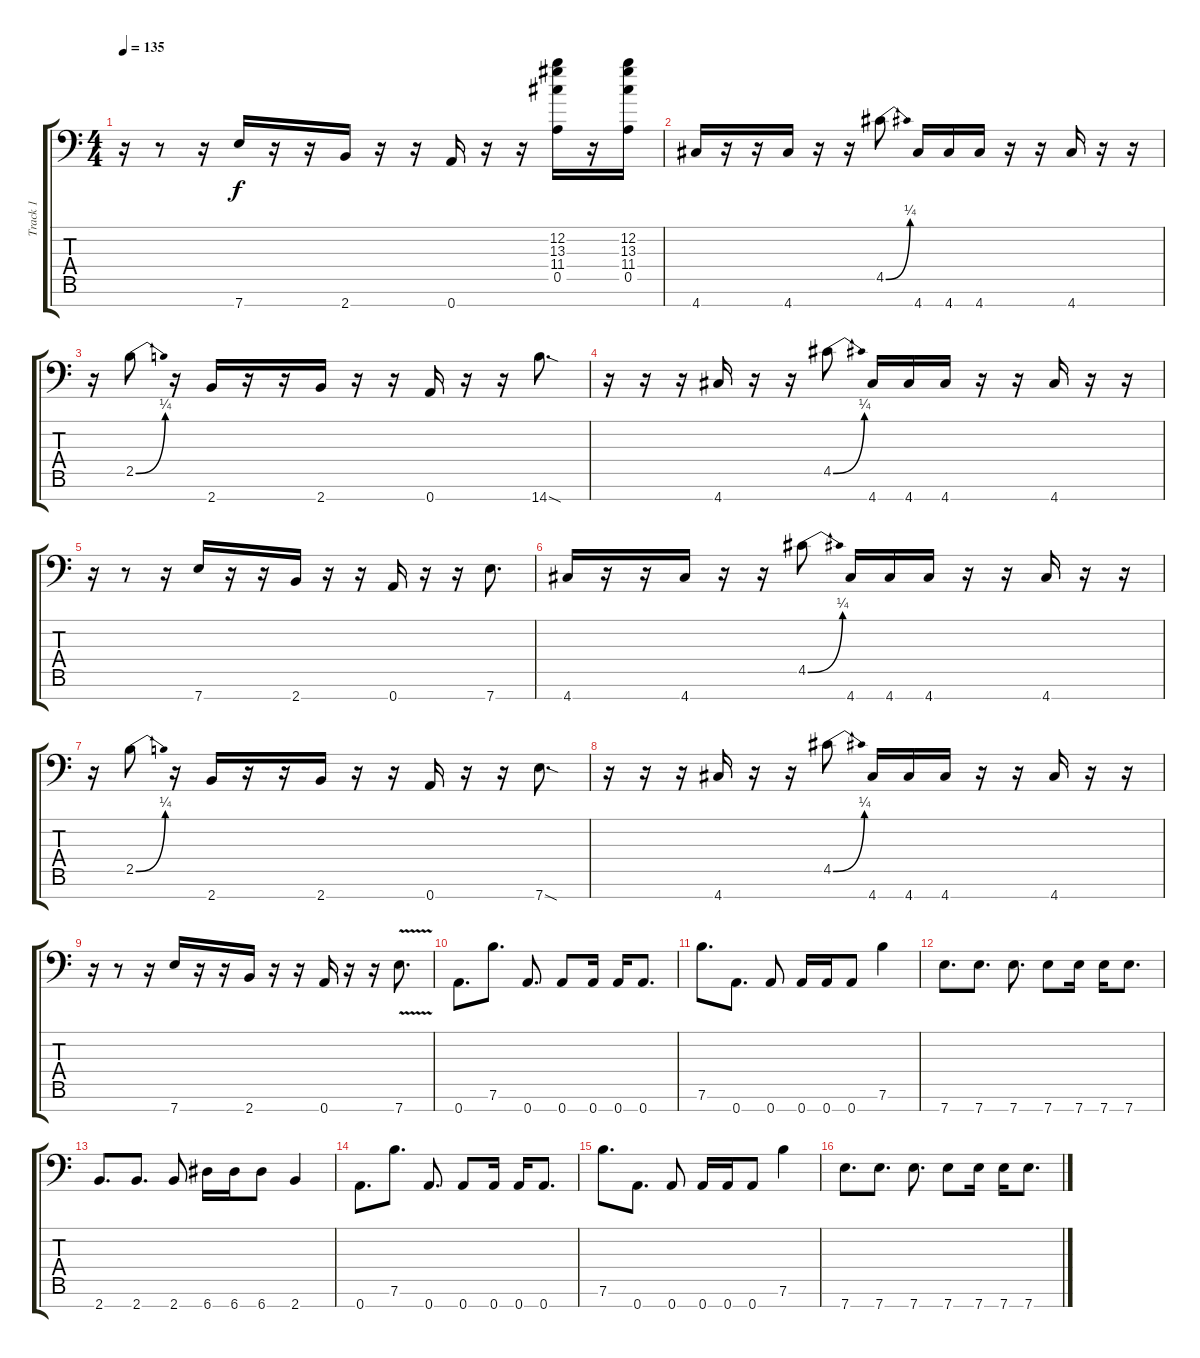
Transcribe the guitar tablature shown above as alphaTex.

\track ("Track 1" "Track 1") {instrument distortionguitar}
\staff {score tabs}
\tuning (E4 B3 G3 D3 A2 E2 A1) {hide}
\ts (4 4)
\tempo 135
\clef f4
\ks c
r.16{dy f} r.8 r.16 7.7.16 r.16 r.16 2.7.16 r.16 r.16 0.7.16 r.16 r.16 (12.2 13.3 11.4 0.5).16 r.16 (12.2 13.3 11.4 0.5).16 |
4.7.16 r.16 r.16 4.7.16 r.16 r.16 4.5{be (bend 0 0 60 1)}.8 4.7.16 4.7.16 4.7.16 r.16 r.16 4.7.16 r.16 r.16 |
r.16 2.5{be (bend 0 0 60 1)}.8 r.16 2.7.16 r.16 r.16 2.7.16 r.16 r.16 0.7.16 r.16 r.16 14.7{sod}.8{d} |
r.16 r.16 r.16 4.7.16 r.16 r.16 4.5{be (bend 0 0 60 1)}.8 4.7.16 4.7.16 4.7.16 r.16 r.16 4.7.16 r.16 r.16 |
r.16 r.8 r.16 7.7.16 r.16 r.16 2.7.16 r.16 r.16 0.7.16 r.16 r.16 7.7.8{d} |
4.7.16 r.16 r.16 4.7.16 r.16 r.16 4.5{be (bend 0 0 60 1)}.8 4.7.16 4.7.16 4.7.16 r.16 r.16 4.7.16 r.16 r.16 |
r.16 2.5{be (bend 0 0 60 1)}.8 r.16 2.7.16 r.16 r.16 2.7.16 r.16 r.16 0.7.16 r.16 r.16 7.7{sod}.8{d} |
r.16 r.16 r.16 4.7.16 r.16 r.16 4.5{be (bend 0 0 60 1)}.8 4.7.16 4.7.16 4.7.16 r.16 r.16 4.7.16 r.16 r.16 |
r.16 r.8 r.16 7.7.16 r.16 r.16 2.7.16 r.16 r.16 0.7.16 r.16 r.16 7.7{v}.8{d} |
0.7.8{d} 7.6.8{d} 0.7.8{d} 0.7.8 0.7.16 0.7.16 0.7.8{d} |
7.6.8{d} 0.7.8{d} 0.7.8 0.7.16 0.7.16 0.7.8 7.6.4 |
7.7.8{d} 7.7.8{d} 7.7.8{d} 7.7.8 7.7.16 7.7.16 7.7.8{d} |
2.7.8{d} 2.7.8{d} 2.7.8 6.7.16 6.7.16 6.7.8 2.7.4 |
0.7.8{d} 7.6.8{d} 0.7.8{d} 0.7.8 0.7.16 0.7.16 0.7.8{d} |
7.6.8{d} 0.7.8{d} 0.7.8 0.7.16 0.7.16 0.7.8 7.6.4 |
7.7.8{d} 7.7.8{d} 7.7.8{d} 7.7.8 7.7.16 7.7.16 7.7.8{d}
